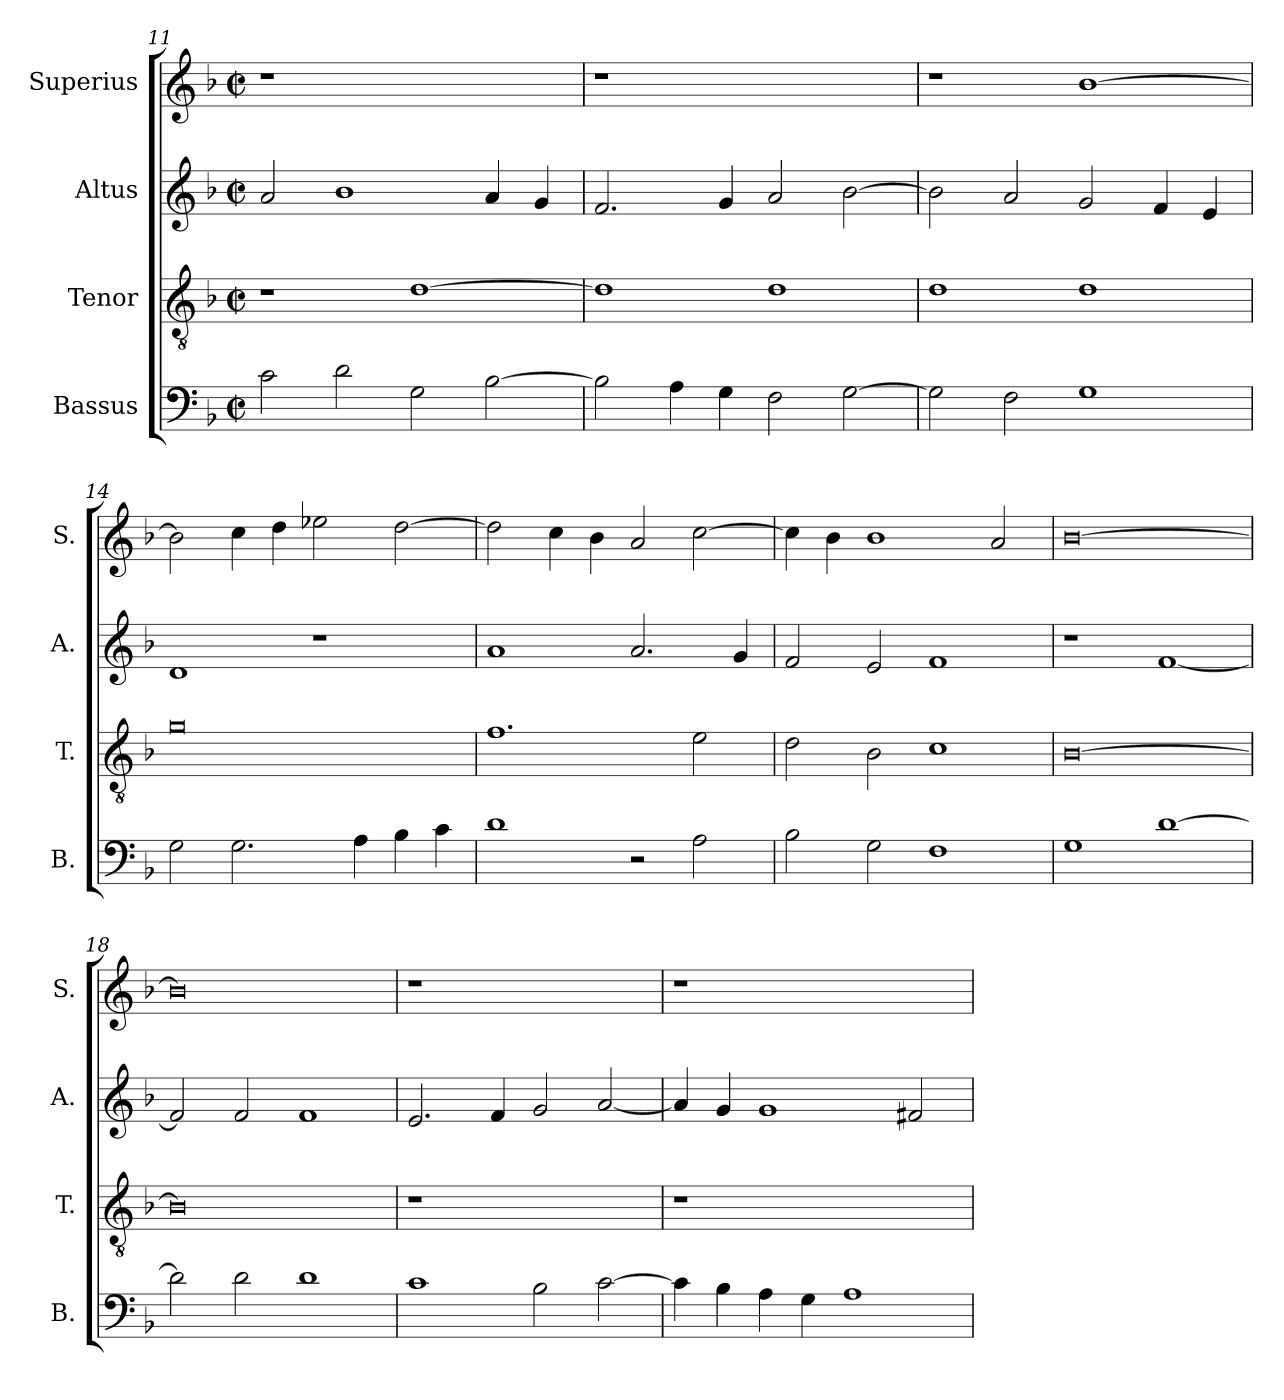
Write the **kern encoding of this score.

**kern	**kern	**kern	**kern
*part4	*part3	*part2	*part1
*staff4	*staff3	*staff2	*staff1
*I"Bassus	*I"Tenor	*I"Altus	*I"Superius
*I'B.	*I'T.	*I'A.	*I'S.
!!LO:PB:g=z
*clefF4	*clefGv2	*clefG2	*clefG2
*	*ITrd7c12	*	*
*k[b-]	*k[b-]	*k[b-]	*k[b-]
*F:	*F:	*F:	*F:
*M2/2	*M2/2	*M2/2	*M2/2
*met(c|)	*met(c|)	*met(c|)	*met(c|)
=11	=11	=11	=11
!	!	!	!LO:N:vis=1
2ci\	1r	2ai/	1r
2di\	.	1b-i	.
2Gi\	[>1Di	.	1ryy
[>2B-i\	.	4ai/	.
.	.	4gi/	.
=12	=12	=12	=12
!	!	!	!LO:N:vis=1
2B-i\]	1Di]	2.fi/	1r
4Ai\	.	.	.
4Gi\	.	4gi/	.
2Fi\	1Di	2ai/	1ryy
[>2Gi\	.	[>2b-i\	.
=13	=13	=13	=13
2Gi\]	1Di	2b-i\]	1r
2Fi\	.	2ai/	.
1Gi	1Di	2gi/	[>1b-i
.	.	4fi/	.
.	.	4ei/	.
=14	=14	=14	=14
2Gi\	0Gi	1di	2b-i\]
2.Gi\	.	.	4cci\
.	.	.	4ddi\
.	.	1r	2ee-Xi\
4Ai\	.	.	.
4B-i\	.	.	[>2ddi\
4ci\	.	.	.
!!LO:LB:g=z
=15	=15	=15	=15
1di	1.Fi	1ai	2ddi\]
.	.	.	4cci\
.	.	.	4b-i\
2r	.	2.ai/	2ai/
2Ai\	2Ei\	.	[>2cci\
.	.	4gi/	.
=16	=16	=16	=16
2B-i\	2Di\	2fi/	4cci\]
.	.	.	4b-i\
2Gi\	2BB-i\	2ei/	1b-i
1Fi	1Ci	1fi	.
.	.	.	2ai/
=17	=17	=17	=17
1Gi	[>0BB-i	1r	[>0b-i
[>1di	.	[<1fi	.
=18	=18	=18	=18
2di\]	0BB-i]	2fi/]	0b-i]
2di\	.	2fi/	.
1di	.	1fi	.
=19	=19	=19	=19
!	!LO:N:vis=1	!	!LO:N:vis=1
1ci	1r	2.ei/	1r
.	.	4fi/	.
2B-i\	1ryy	2gi/	1ryy
[>2ci\	.	[<2ai/	.
!!LO:PB:g=z
=20	=20	=20	=20
!	!LO:N:vis=1	!	!LO:N:vis=1
4ci\]	1r	4ai/]	1r
4B-i\	.	4gi/	.
4Ai\	.	1gi	.
4Gi\	.	.	.
1Ai	1ryy	.	1ryy
.	.	2f#Xi/	.
=	=	=	=
*-	*-	*-	*-
